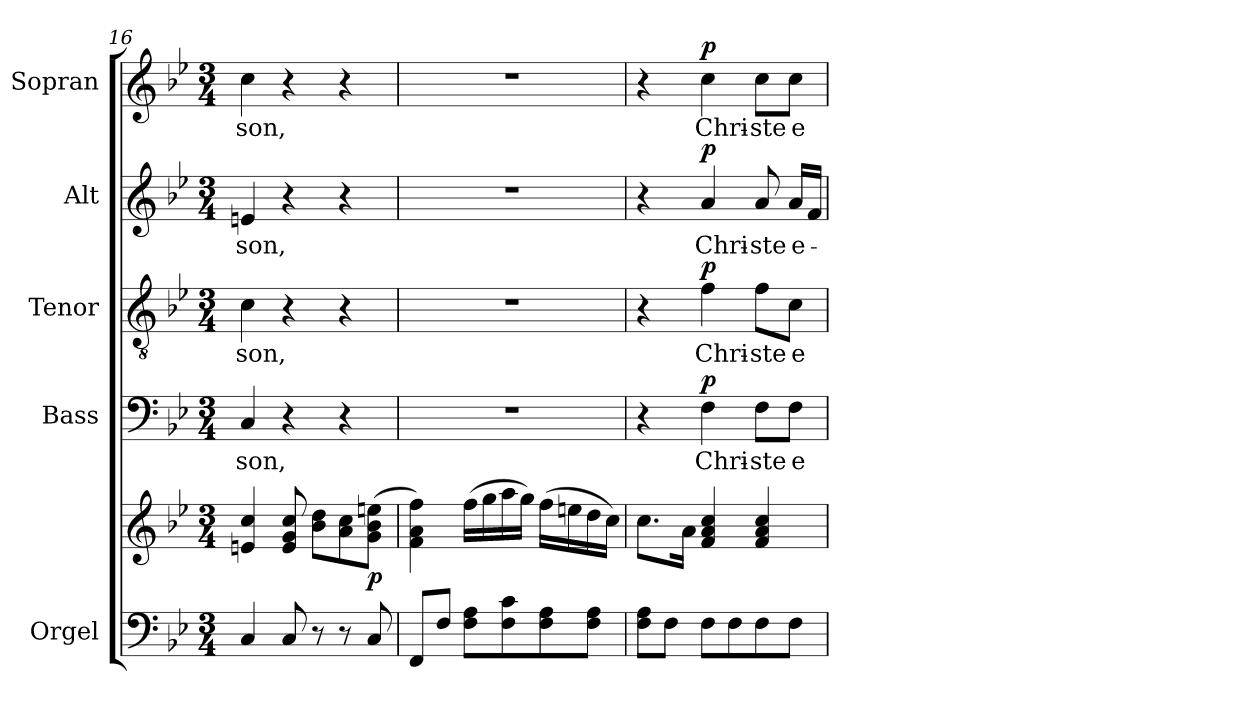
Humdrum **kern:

**kern	**kern	**dynam	**kern	**text	**dynam	**kern	**text	**dynam	**kern	**text	**dynam	**kern	**text	**dynam
*part5	*part5	*part5	*part4	*part4	*part4	*part3	*part3	*part3	*part2	*part2	*part2	*part1	*part1	*part1
*staff6	*staff5	*staff5/6	*staff4	*staff4	*staff4	*staff3	*staff3	*staff3	*staff2	*staff2	*staff2	*staff1	*staff1	*staff1
*I"Orgel	*	*	*I"Bass	*	*	*I"Tenor	*	*	*I"Alt	*	*	*I"Sopran	*	*
*I'Org.	*	*	*I'B.	*	*	*I'T.	*	*	*I'A.	*	*	*I'S.	*	*
!!LO:LB:g=z
*clefF4	*clefG2	*	*clefF4	*	*	*clefGv2	*	*	*clefG2	*	*	*clefG2	*	*
*k[b-e-]	*k[b-e-]	*	*k[b-e-]	*	*	*k[b-e-]	*	*	*k[b-e-]	*	*	*k[b-e-]	*	*
*B-:	*B-:	*	*B-:	*	*	*B-:	*	*	*B-:	*	*	*B-:	*	*
*M3/4	*M3/4	*	*M3/4	*	*	*M3/4	*	*	*M3/4	*	*	*M3/4	*	*
=16	=16	=16	=16	=16	=16	=16	=16	=16	=16	=16	=16	=16	=16	=16
!	!	!	!	!LO:LY:b	!	!	!LO:LY:b	!	!	!LO:LY:b	!	!	!LO:LY:b	!
4C/	4en/ 4cc/	.	4C/	-son,	.	4c\	-son,	.	4en/	-son,	.	4cc\	-son,	.
8C/	8e/ 8g/ 8cc/	.	4r	.	.	4r	.	.	4r	.	.	4r	.	.
8r	8b-\ 8dd\L	.	.	.	.	.	.	.	.	.	.	.	.	.
8r	8a\ 8cc\	.	4r	.	.	4r	.	.	4r	.	.	4r	.	.
!	!	!LO:DY:b	!	!	!	!	!	!	!	!	!	!	!	!
8C/	(>8g\ 8b-\ 8een\J	p	.	.	.	.	.	.	.	.	.	.	.	.
=17	=17	=17	=17	=17	=17	=17	=17	=17	=17	=17	=17	=17	=17	=17
8FF/L	4f\ 4a\ 4ff\)	.	2.r	.	.	2.r	.	.	2.r	.	.	2.r	.	.
8F/J	.	.	.	.	.	.	.	.	.	.	.	.	.	.
8F\ 8A\L	(>16ff\LL	.	.	.	.	.	.	.	.	.	.	.	.	.
.	16gg\	.	.	.	.	.	.	.	.	.	.	.	.	.
8F\ 8c\	16aa\	.	.	.	.	.	.	.	.	.	.	.	.	.
.	16gg\JJ)	.	.	.	.	.	.	.	.	.	.	.	.	.
8F\ 8A\	(>16ff\LL	.	.	.	.	.	.	.	.	.	.	.	.	.
.	16een\	.	.	.	.	.	.	.	.	.	.	.	.	.
8F\ 8A\J	16dd\	.	.	.	.	.	.	.	.	.	.	.	.	.
.	16cc\JJ)	.	.	.	.	.	.	.	.	.	.	.	.	.
=18	=18	=18	=18	=18	=18	=18	=18	=18	=18	=18	=18	=18	=18	=18
8F\ 8A\L	8.cc\L	.	4r	.	.	4r	.	.	4r	.	.	4r	.	.
8F\J	.	.	.	.	.	.	.	.	.	.	.	.	.	.
.	16a\Jk	.	.	.	.	.	.	.	.	.	.	.	.	.
!	!	!	!	!LO:LY:b	!LO:DY:a	!	!LO:LY:b	!LO:DY:a	!	!LO:LY:b	!LO:DY:a	!	!LO:LY:b	!LO:DY:a
8F\L	4f/ 4a/ 4cc/	.	4F\	Chri-	p	4f\	Chri-	p	4a/	Chri-	p	4cc\	Chri-	p
8F\	.	.	.	.	.	.	.	.	.	.	.	.	.	.
!	!	!	!	!LO:LY:b	!	!	!LO:LY:b	!	!	!LO:LY:b	!	!	!LO:LY:b	!
8F\	4f/ 4a/ 4cc/	.	8F\L	-ste	.	8f\L	-ste	.	8a/	-ste	.	8cc\L	-ste	.
!	!	!	!	!LO:LY:b	!	!	!LO:LY:b	!	!	!LO:LY:b	!	!	!LO:LY:b	!
8F\J	.	.	8F\J	e-	.	8c\J	e-	.	16a/LL	e-	.	8cc\J	e-	.
.	.	.	.	.	.	.	.	.	16f/JJ	.	.	.	.	.
=	=	=	=	=	=	=	=	=	=	=	=	=	=	=
*-	*-	*-	*-	*-	*-	*-	*-	*-	*-	*-	*-	*-	*-	*-
